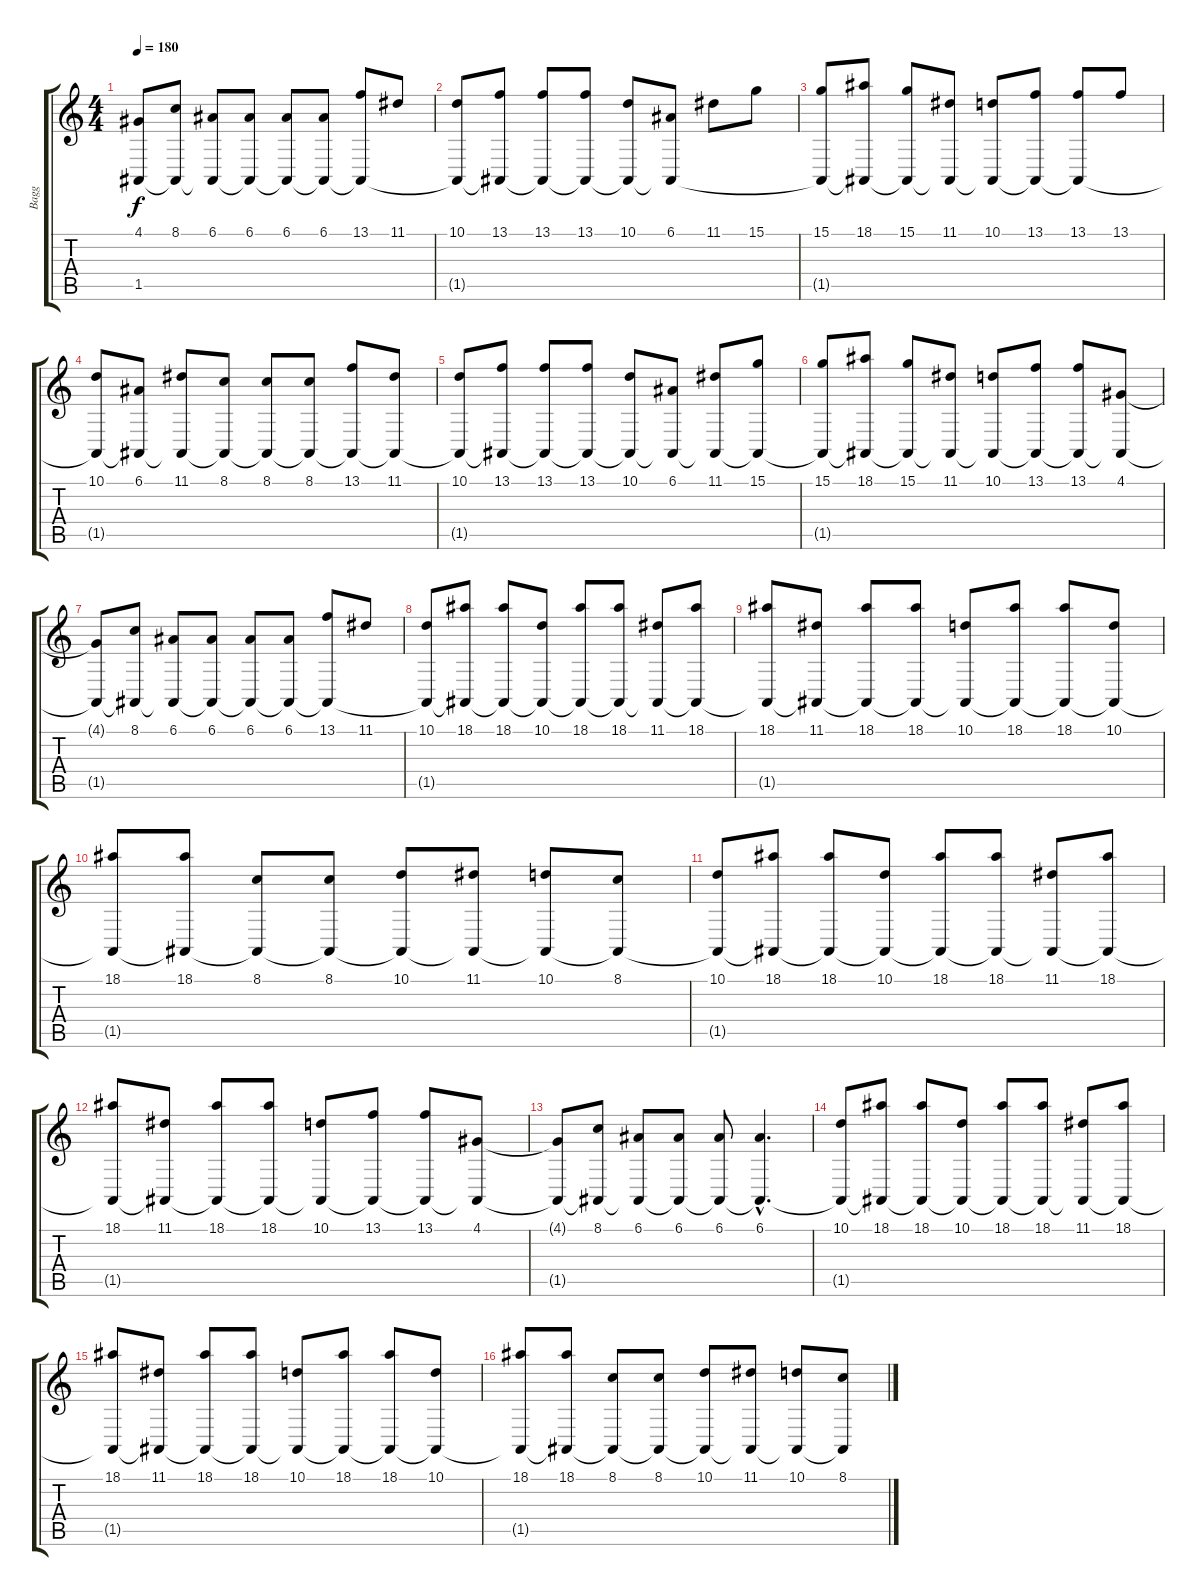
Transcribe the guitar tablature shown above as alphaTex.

\track ("Bagg" "Bagg") {instrument bagpipe}
\staff {score tabs}
\tuning (E4 B3 G3 D3 A2 E2) {hide}
\ts (4 4)
\tempo 180
\clef g2
\ks c
(4.1{t} 1.5{t}).8{dy f} (8.1 1.5{t}).8 (6.1 1.5{t}).8 (6.1 1.5{t}).8 (6.1 1.5{t}).8 (6.1 1.5{t}).8 (13.1 1.5{t}).8 11.1.8 |
(10.1 1.5{t}).8 (13.1 1.5{t}).8 (13.1 1.5{t}).8 (13.1 1.5{t}).8 (10.1 1.5{t}).8 (6.1 1.5{t}).8 11.1.8 15.1.8 |
(15.1 1.5{t}).8 (18.1 1.5{t}).8 (15.1 1.5{t}).8 (11.1 1.5{t}).8 (10.1 1.5{t}).8 (13.1 1.5{t}).8 (13.1 1.5{t}).8 13.1.8 |
(10.1 1.5{t}).8 (6.1 1.5{t}).8 (11.1 1.5{t}).8 (8.1 1.5{t}).8 (8.1 1.5{t}).8 (8.1 1.5{t}).8 (13.1 1.5{t}).8 (11.1 1.5{t}).8 |
(10.1 1.5{t}).8 (13.1 1.5{t}).8 (13.1 1.5{t}).8 (13.1 1.5{t}).8 (10.1 1.5{t}).8 (6.1 1.5{t}).8 (11.1 1.5{t}).8 (15.1 1.5{t}).8 |
(15.1 1.5{t}).8 (18.1 1.5{t}).8 (15.1 1.5{t}).8 (11.1 1.5{t}).8 (10.1 1.5{t}).8 (13.1 1.5{t}).8 (13.1 1.5{t}).8 (4.1 1.5{t}).8 |
(4.1{t} 1.5{t}).8 (8.1 1.5{t}).8 (6.1 1.5{t}).8 (6.1 1.5{t}).8 (6.1 1.5{t}).8 (6.1 1.5{t}).8 (13.1 1.5{t}).8 11.1.8 |
(10.1 1.5{t}).8 (18.1 1.5{t}).8 (18.1 1.5{t}).8 (10.1 1.5{t}).8 (18.1 1.5{t}).8 (18.1 1.5{t}).8 (11.1 1.5{t}).8 (18.1 1.5{t}).8 |
(18.1 1.5{t}).8 (11.1 1.5{t}).8 (18.1 1.5{t}).8 (18.1 1.5{t}).8 (10.1 1.5{t}).8 (18.1 1.5{t}).8 (18.1 1.5{t}).8 (10.1 1.5{t}).8 |
(18.1 1.5{t}).8 (18.1 1.5{t}).8 (8.1 1.5{t}).8 (8.1 1.5{t}).8 (10.1 1.5{t}).8 (11.1 1.5{t}).8 (10.1 1.5{t}).8 (8.1 1.5{t}).8 |
(10.1 1.5{t}).8 (18.1 1.5{t}).8 (18.1 1.5{t}).8 (10.1 1.5{t}).8 (18.1 1.5{t}).8 (18.1 1.5{t}).8 (11.1 1.5{t}).8 (18.1 1.5{t}).8 |
(18.1 1.5{t}).8 (11.1 1.5{t}).8 (18.1 1.5{t}).8 (18.1 1.5{t}).8 (10.1 1.5{t}).8 (13.1 1.5{t}).8 (13.1 1.5{t}).8 (4.1 1.5{t}).8 |
(4.1{t} 1.5{t}).8 (8.1 1.5{t}).8 (6.1 1.5{t}).8 (6.1 1.5{t}).8 (6.1 1.5{t}).8 (6.1{hac} 1.5{hac t}).4{d} |
(10.1 1.5{t}).8 (18.1 1.5{t}).8 (18.1 1.5{t}).8 (10.1 1.5{t}).8 (18.1 1.5{t}).8 (18.1 1.5{t}).8 (11.1 1.5{t}).8 (18.1 1.5{t}).8 |
(18.1 1.5{t}).8 (11.1 1.5{t}).8 (18.1 1.5{t}).8 (18.1 1.5{t}).8 (10.1 1.5{t}).8 (18.1 1.5{t}).8 (18.1 1.5{t}).8 (10.1 1.5{t}).8 |
(18.1 1.5{t}).8 (18.1 1.5{t}).8 (8.1 1.5{t}).8 (8.1 1.5{t}).8 (10.1 1.5{t}).8 (11.1 1.5{t}).8 (10.1 1.5{t}).8 (8.1 1.5{t}).8
